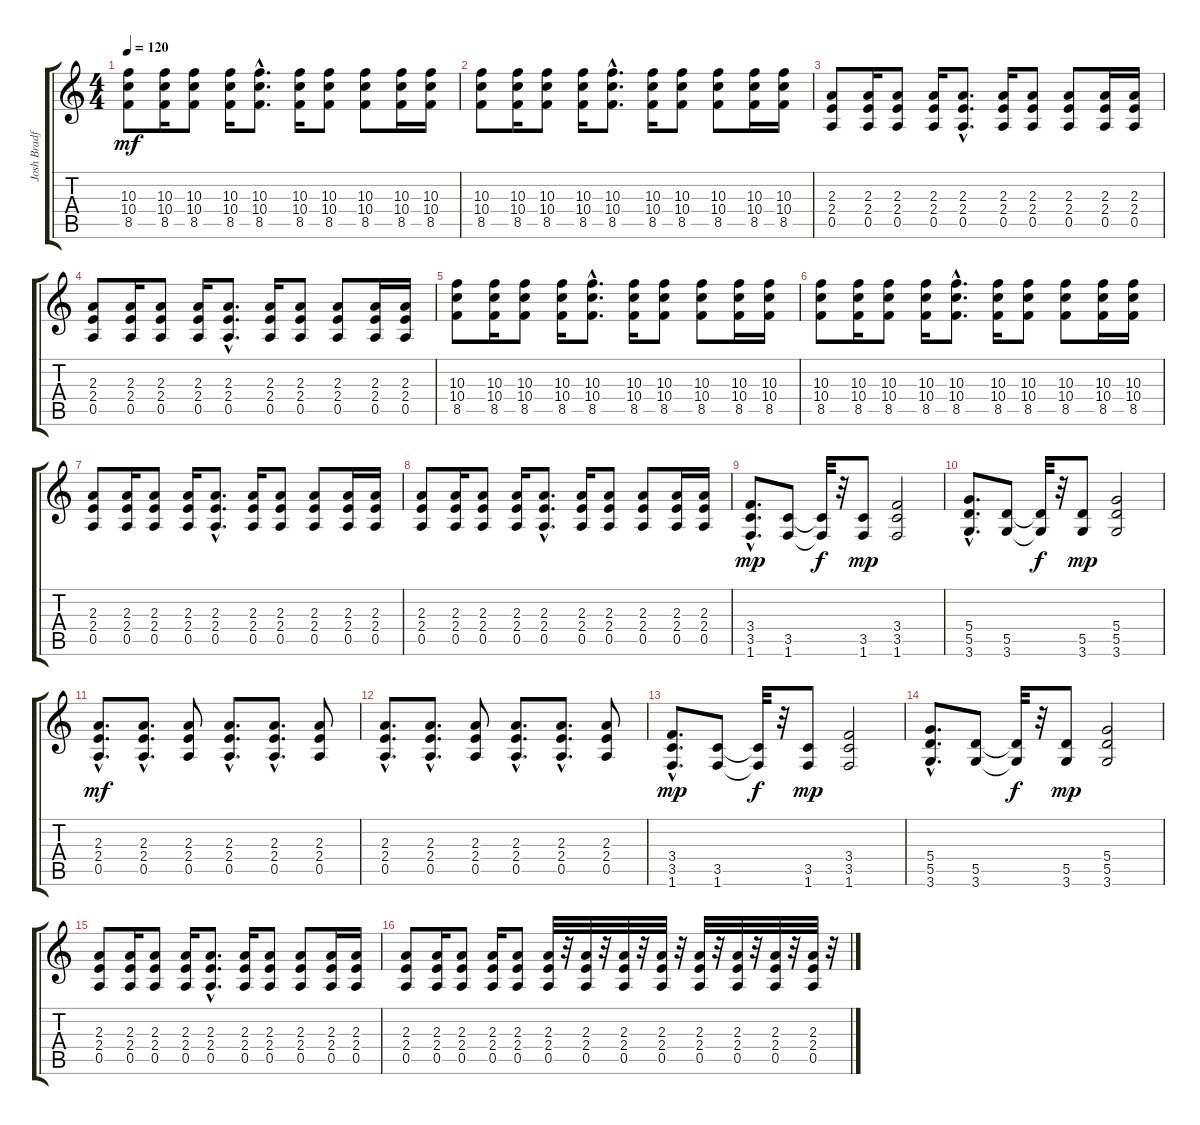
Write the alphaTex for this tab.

\track ("Josh Bradford" "Josh Bradf") {instrument distortionguitar}
\staff {score tabs}
\tuning (E4 B3 G3 D3 A2 E2) {hide}
\ts (4 4)
\tempo 120
\clef g2
\ks c
(10.3 10.4 8.5).8{dy mf} (10.3 10.4 8.5).16 (10.3 10.4 8.5).8 (10.3 10.4 8.5).16 (10.3{hac} 10.4{hac} 8.5{hac}).8{d} (10.3 10.4 8.5).16 (10.3 10.4 8.5).8 (10.3 10.4 8.5).8 (10.3 10.4 8.5).16 (10.3 10.4 8.5).16 |
(10.3 10.4 8.5).8 (10.3 10.4 8.5).16 (10.3 10.4 8.5).8 (10.3 10.4 8.5).16 (10.3{hac} 10.4{hac} 8.5{hac}).8{d} (10.3 10.4 8.5).16 (10.3 10.4 8.5).8 (10.3 10.4 8.5).8 (10.3 10.4 8.5).16 (10.3 10.4 8.5).16 |
(2.3 2.4 0.5).8 (2.3 2.4 0.5).16 (2.3 2.4 0.5).8 (2.3 2.4 0.5).16 (2.3{hac} 2.4{hac} 0.5{hac}).8{d} (2.3 2.4 0.5).16 (2.3 2.4 0.5).8 (2.3 2.4 0.5).8 (2.3 2.4 0.5).16 (2.3 2.4 0.5).16 |
(2.3 2.4 0.5).8 (2.3 2.4 0.5).16 (2.3 2.4 0.5).8 (2.3 2.4 0.5).16 (2.3{hac} 2.4{hac} 0.5{hac}).8{d} (2.3 2.4 0.5).16 (2.3 2.4 0.5).8 (2.3 2.4 0.5).8 (2.3 2.4 0.5).16 (2.3 2.4 0.5).16 |
(10.3 10.4 8.5).8 (10.3 10.4 8.5).16 (10.3 10.4 8.5).8 (10.3 10.4 8.5).16 (10.3{hac} 10.4{hac} 8.5{hac}).8{d} (10.3 10.4 8.5).16 (10.3 10.4 8.5).8 (10.3 10.4 8.5).8 (10.3 10.4 8.5).16 (10.3 10.4 8.5).16 |
(10.3 10.4 8.5).8 (10.3 10.4 8.5).16 (10.3 10.4 8.5).8 (10.3 10.4 8.5).16 (10.3{hac} 10.4{hac} 8.5{hac}).8{d} (10.3 10.4 8.5).16 (10.3 10.4 8.5).8 (10.3 10.4 8.5).8 (10.3 10.4 8.5).16 (10.3 10.4 8.5).16 |
(2.3 2.4 0.5).8 (2.3 2.4 0.5).16 (2.3 2.4 0.5).8 (2.3 2.4 0.5).16 (2.3{hac} 2.4{hac} 0.5{hac}).8{d} (2.3 2.4 0.5).16 (2.3 2.4 0.5).8 (2.3 2.4 0.5).8 (2.3 2.4 0.5).16 (2.3 2.4 0.5).16 |
(2.3 2.4 0.5).8 (2.3 2.4 0.5).16 (2.3 2.4 0.5).8 (2.3 2.4 0.5).16 (2.3{hac} 2.4{hac} 0.5{hac}).8{d} (2.3 2.4 0.5).16 (2.3 2.4 0.5).8 (2.3 2.4 0.5).8 (2.3 2.4 0.5).16 (2.3 2.4 0.5).16 |
(3.4{hac} 3.5{hac} 1.6{hac}).8{d dy mp} (3.5 1.6).8 (3.5{t} 1.6{t}).32{dy f} r.32 (3.5 1.6).8{dy mp} (3.4 3.5 1.6).2 |
(5.4{hac} 5.5{hac} 3.6{hac}).8{d} (5.5 3.6).8 (5.5{t} 3.6{t}).32{dy f} r.32 (5.5 3.6).8{dy mp} (5.4 5.5 3.6).2 |
(2.3{hac} 2.4{hac} 0.5{hac}).8{d dy mf} (2.3{hac} 2.4{hac} 0.5{hac}).8{d} (2.3 2.4 0.5).8 (2.3{hac} 2.4{hac} 0.5{hac}).8{d} (2.3{hac} 2.4{hac} 0.5{hac}).8{d} (2.3 2.4 0.5).8 |
(2.3{hac} 2.4{hac} 0.5{hac}).8{d} (2.3{hac} 2.4{hac} 0.5{hac}).8{d} (2.3 2.4 0.5).8 (2.3{hac} 2.4{hac} 0.5{hac}).8{d} (2.3{hac} 2.4{hac} 0.5{hac}).8{d} (2.3 2.4 0.5).8 |
(3.4{hac} 3.5{hac} 1.6{hac}).8{d dy mp} (3.5 1.6).8 (3.5{t} 1.6{t}).32{dy f} r.32 (3.5 1.6).8{dy mp} (3.4 3.5 1.6).2 |
(5.4{hac} 5.5{hac} 3.6{hac}).8{d} (5.5 3.6).8 (5.5{t} 3.6{t}).32{dy f} r.32 (5.5 3.6).8{dy mp} (5.4 5.5 3.6).2 |
(2.3 2.4 0.5).8 (2.3 2.4 0.5).16 (2.3 2.4 0.5).8 (2.3 2.4 0.5).16 (2.3{hac} 2.4{hac} 0.5{hac}).8{d} (2.3 2.4 0.5).16 (2.3 2.4 0.5).8 (2.3 2.4 0.5).8 (2.3 2.4 0.5).16 (2.3 2.4 0.5).16 |
(2.3 2.4 0.5).8 (2.3 2.4 0.5).16 (2.3 2.4 0.5).8 (2.3 2.4 0.5).16 (2.3 2.4 0.5).8 (2.3 2.4 0.5).32 r.32 (2.3 2.4 0.5).32 r.32 (2.3 2.4 0.5).32 r.32 (2.3 2.4 0.5).32 r.32 (2.3 2.4 0.5).32 r.32 (2.3 2.4 0.5).32 r.32 (2.3 2.4 0.5).32 r.32 (2.3 2.4 0.5).32 r.32
